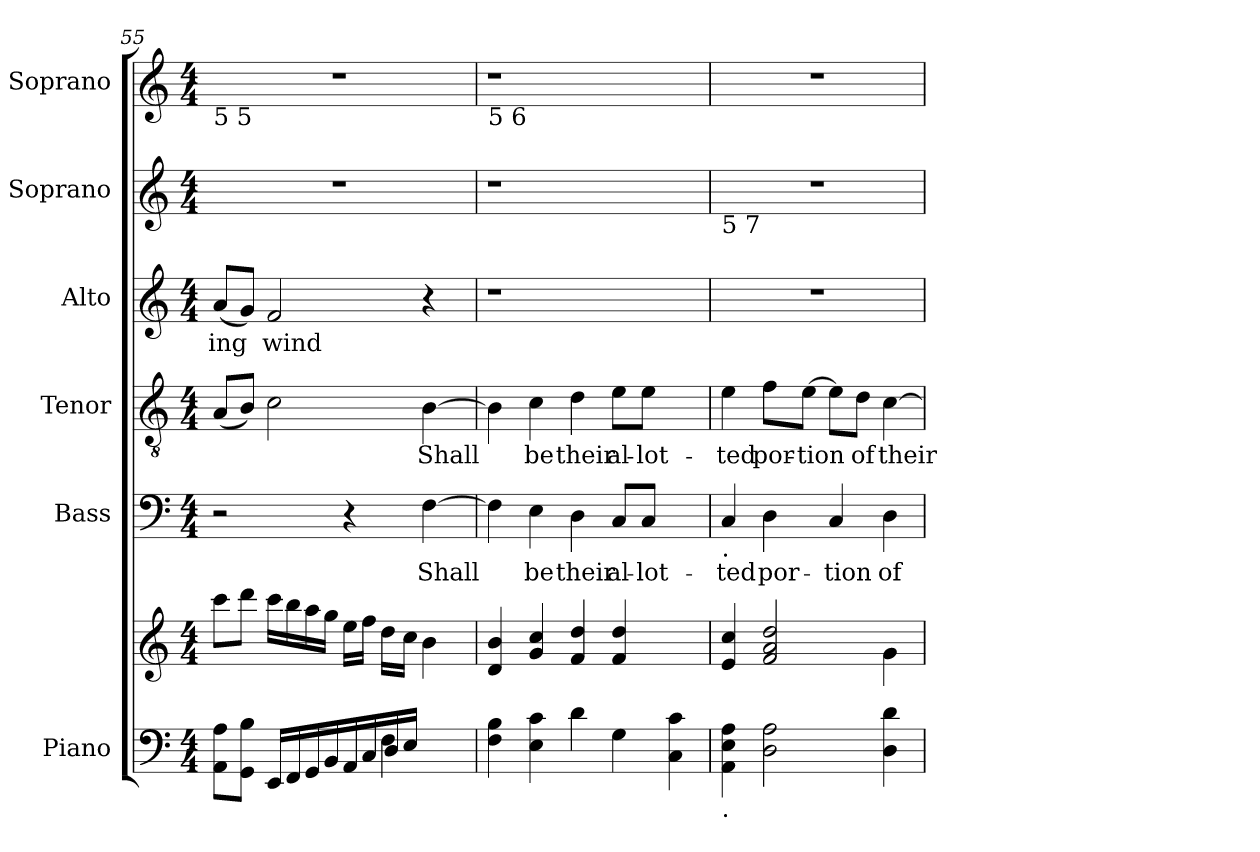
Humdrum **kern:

**kern	**kern	**kern	**text	**kern	**text	**kern	**text	**kern	**kern
*part6	*part6	*part5	*part5	*part4	*part4	*part3	*part3	*part2	*part1
*staff7	*staff6	*staff5	*staff5	*staff4	*staff4	*staff3	*staff3	*staff2	*staff1
*I"Piano	*	*I"Bass	*	*I"Tenor	*	*I"Alto	*	*I"Soprano	*I"Soprano
*	*	*I'Bass	*	*I'Tenor	*	*I'Alto	*	*I'Soprano	*I'Soprano
*clefF4	*clefG2	*clefF4	*	*clefGv2	*	*clefG2	*	*clefG2	*clefG2
*M4/4	*M4/4	*M4/4	*	*M4/4	*	*M4/4	*	*M4/4	*M4/4
=55	=55	=55	=55	=55	=55	=55	=55	=55	=55
*^	*^	*	*	*	*	*	*	*	*
!	!	!	!	!	!	!	!	!	!	!	!LO:TX:b:t=5 5
!	!	!	!	!	!	!	!	!	!LO:LY:b	!	!
8AA\ 8A\L	4ryy	4ryy	8ccc\L	2r	.	(<8A/L	.	(<8a/L	-ing	1r	1r
8GG\ 8B\J	.	.	8ddd\J	.	.	8B/J)	.	8g/J)	.	.	.
!	!	!	!	!	!	!	!	!	!LO:LY:b:cj	!	!
4.ryy	16EE/L	16ccc\L	2ryy	.	.	2c\	.	2f/	wind	.	.
.	16FF/	16bb\	.	.	.	.	.	.	.	.	.
.	16GG/	16aa\	.	.	.	.	.	.	.	.	.
.	16BB/L	16gg\J	.	.	.	.	.	.	.	.	.
.	16AA/J	16ee\L	.	4r	.	.	.	.	.	.	.
.	16C/	16ff\J	.	.	.	.	.	.	.	.	.
4F\	16D/	16dd\L	.	.	.	.	.	.	.	.	.
.	16E/J	16cc\J	.	.	.	.	.	.	.	.	.
!	!	!	!	!	!LO:LY:b	!	!LO:LY:b	!	!	!	!
.	8ryy	4ryy	4b\	[>4F\	Shall	[>4B\	Shall	4r	.	.	.
8ryy	8ryy	.	.	.	.	.	.	.	.	.	.
*	*	*v	*v	*	*	*	*	*	*	*	*
=56	=56	=56	=56	=56	=56	=56	=56	=56	=56	=56
!	!	!	!	!	!	!	!	!	!	!LO:TX:b:t=5 6
*v	*v	*	*	*	*	*	*	*	*	*
4F\ 4B\	4b/ 4d/	4F\]	.	4B\]	.	1r	.	1r	1r
!	!	!	!LO:LY:b	!	!LO:LY:b	!	!	!	!
4E\ 4c\	4cc/ 4g/	4E\	be	4c\	be	.	.	.	.
!	!	!	!LO:LY:b:cj	!	!LO:LY:b:cj	!	!	!	!
4d\	4f/ 4dd/	4D\	their	4d\	their	.	.	.	.
!	!	!	!LO:LY:b:cj	!	!LO:LY:b	!	!	!	!
4G\	4dd/ 4f/	8C/L	al-	8e\L	al-	.	.	.	.
!	!	!	!LO:LY:b:cj	!	!LO:LY:b	!	!	!	!
.	.	8C/J	-lot-	8e\J	-lot-	.	.	.	.
4c\ 4C\	4ryy	4ryy	.	4ryy	.	4ryy	.	4ryy	4ryy
!!LO:PB:g=z
=57	=57	=57	=57	=57	=57	=57	=57	=57	=57
!	!	!	!	!	!	!	!	!LO:TX:b:t=5 7	!
!	!	!LO:TX:b:t=.	!	!	!	!	!	!	!
!LO:TX:b:t=.	!	!	!	!	!	!	!	!	!
!	!	!	!LO:LY:b	!	!LO:LY:b	!	!	!	!
4A\ 4E\ 4AA\	4e/ 4cc/	4C/	-ted	4e\	-ted	1r	.	1r	1r
!	!	!	!LO:LY:b:cj	!	!LO:LY:b:cj	!	!	!	!
2D\ 2A\	2dd/ 2a/ 2f/	4D\	por-	8f\L	por-	.	.	.	.
!	!	!	!	!	!LO:LY:b:cj	!	!	!	!
.	.	.	.	[>8e\J	-tion	.	.	.	.
!	!	!	!LO:LY:b:rj	!	!	!	!	!	!
.	.	4C/	-tion	8e\L]	.	.	.	.	.
!	!	!	!	!	!LO:LY:b:rj	!	!	!	!
.	.	.	.	8d\J	of	.	.	.	.
!	!	!	!LO:LY:b:rj	!	!LO:LY:b	!	!	!	!
4d\ 4D\	4g\	4D\	of	[>4c\	their	.	.	.	.
=	=	=	=	=	=	=	=	=	=
*-	*-	*-	*-	*-	*-	*-	*-	*-	*-
